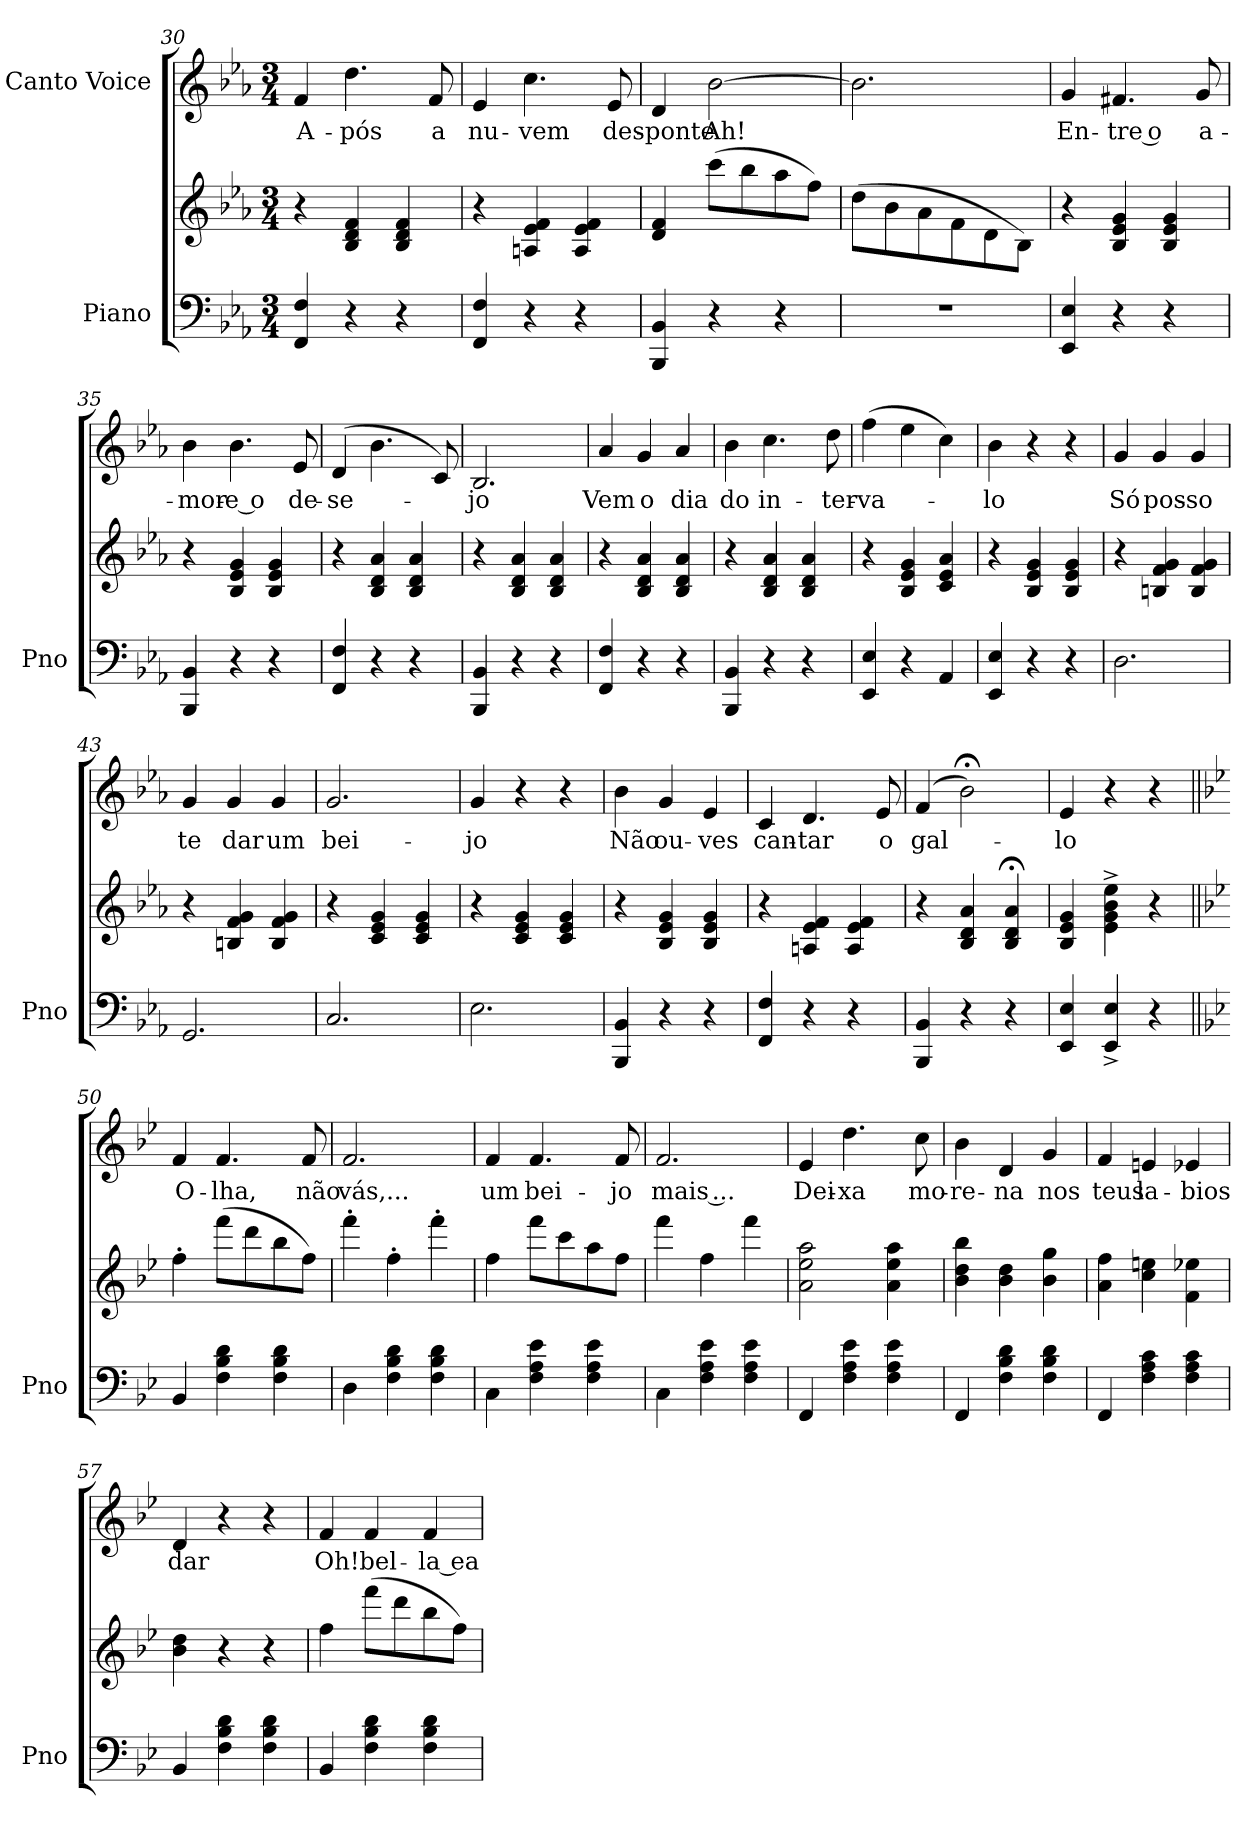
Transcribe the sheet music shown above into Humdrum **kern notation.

**kern	**kern	**kern	**text
*part2	*part2	*part1	*part1
*staff3	*staff2	*staff1	*staff1
*I"Piano	*	*I"Canto Voice	*
*I'Pno	*	*	*
*clefF4	*clefG2	*clefG2	*
*k[b-e-a-]	*k[b-e-a-]	*k[b-e-a-]	*
*M3/4	*M3/4	*M3/4	*
=30	=30	=30	=30
4FF/ 4F/	4r	4f/	A-
4r	4B-/ 4d/ 4f/	4.dd\	-pós
4r	4B-/ 4d/ 4f/	.	.
.	.	8f/	a
=31	=31	=31	=31
4FF/ 4F/	4r	4e-/	nu-
4r	4An/ 4e-/ 4f/	4.cc\	-vem
4r	4A/ 4e-/ 4f/	.	.
.	.	8e-/	des-
=32	=32	=32	=32
4BBB-/ 4BB-/	4d/ 4f/	4d/	-ponte
4r	(8ccc\L	[2b-\	Ah!
.	8bb-\	.	.
4r	8aa-\	.	.
.	8ff\J)	.	.
=33	=33	=33	=33
2.r	(8dd\L	2.b-\]	.
.	8b-\	.	.
.	8a-\	.	.
.	8f\	.	.
.	8d\	.	.
.	8B-\J)	.	.
=34	=34	=34	=34
4EE-/ 4E-/	4r	4g/	En-
4r	4B-/ 4e-/ 4g/	4.f#X/	tre o
4r	4B-/ 4e-/ 4g/	.	.
.	.	8g/	a-
=35	=35	=35	=35
4BBB-/ 4BB-/	4r	4b-\	-mor-
4r	4B-/ 4e-/ 4g/	4.b-\	e o
4r	4B-/ 4e-/ 4g/	.	.
.	.	8e-/	de-
=36	=36	=36	=36
4FF/ 4F/	4r	(<4d/	-se-
4r	4B-/ 4d/ 4a-/	4.b-\	.
4r	4B-/ 4d/ 4a-/	.	.
.	.	8c/)	.
=37	=37	=37	=37
4BBB-/ 4BB-/	4r	2.B-/	-jo
4r	4B-/ 4d/ 4a-/	.	.
4r	4B-/ 4d/ 4a-/	.	.
=38	=38	=38	=38
4FF/ 4F/	4r	4a-/	Vem
4r	4B-/ 4d/ 4a-/	4g/	o
4r	4B-/ 4d/ 4a-/	4a-/	dia
=39	=39	=39	=39
4BBB-/ 4BB-/	4r	4b-\	do
4r	4B-/ 4d/ 4a-/	4.cc\	in-
4r	4B-/ 4d/ 4a-/	.	.
.	.	8dd\	-ter-
=40	=40	=40	=40
4EE-/ 4E-/	4r	(4ff\	-va-
4r	4B-/ 4e-/ 4g/	4ee-\	.
4AA-/	4c/ 4e-/ 4a-/	4cc\)	.
=41	=41	=41	=41
4EE-/ 4E-/	4r	4b-\	-lo
4r	4B-/ 4e-/ 4g/	4r	.
4r	4B-/ 4e-/ 4g/	4r	.
=42	=42	=42	=42
2.D\	4r	4g/	Só
.	4Bn/ 4f/ 4g/	4g/	pos-
.	4B/ 4f/ 4g/	4g/	-so
=43	=43	=43	=43
2.GG/	4r	4g/	te
.	4Bn/ 4f/ 4g/	4g/	dar
.	4B/ 4f/ 4g/	4g/	um
=44	=44	=44	=44
2.C/	4r	2.g/	bei-
.	4c/ 4e-/ 4g/	.	.
.	4c/ 4e-/ 4g/	.	.
=45	=45	=45	=45
2.E-\	4r	4g/	-jo
.	4c/ 4e-/ 4g/	4r	.
.	4c/ 4e-/ 4g/	4r	.
=46	=46	=46	=46
4BBB-/ 4BB-/	4r	4b-\	Não
4r	4B-/ 4e-/ 4g/	4g/	ou-
4r	4B-/ 4e-/ 4g/	4e-/	-ves
=47	=47	=47	=47
4FF/ 4F/	4r	4c/	can-
4r	4An/ 4e-/ 4f/	4.d/	-tar
4r	4A/ 4e-/ 4f/	.	.
.	.	8e-/	o
=48	=48	=48	=48
4BBB-/ 4BB-/	4r	(4f/	gal-
4r	4B-/ 4d/ 4a-/	2b-;<\)	.
4r	4B-/;< 4d/;< 4a-/;<	.	.
=49	=49	=49	=49
4EE-/ 4E-/	4B-/ 4e-/ 4g/	4e-/	-lo
4EE-/^ 4E-/^	4e-\^> 4g\^> 4b-\^> 4ee-\^>	4r	.
4r	4r	4r	.
=50||	=50||	=50||	=50||
*k[b-e-]	*k[b-e-]	*k[b-e-]	*
4BB-/	4ff'\	4f/	O-
4F\ 4B-\ 4d\	(8fff\L	4.f/	-lha,
.	8ddd\	.	.
4F\ 4B-\ 4d\	8bb-\	.	.
.	8ff\J)	8f/	não
=51	=51	=51	=51
4D\	4fff'\	2.f/	vás,...
4F\ 4B-\ 4d\	4ff'\	.	.
4F\ 4B-\ 4d\	4fff'\	.	.
=52	=52	=52	=52
4C\	4ff\	4f/	um
4F\ 4A\ 4e-\	8fff\L	4.f/	bei-
.	8ccc\	.	.
4F\ 4A\ 4e-\	8aa\	.	.
.	8ff\J	8f/	-jo
=53	=53	=53	=53
4C\	4fff\	2.f/	mais ...
4F\ 4A\ 4e-\	4ff\	.	.
4F\ 4A\ 4e-\	4fff\	.	.
=54	=54	=54	=54
4FF/	2a\ 2ee-\ 2aa\	4e-/	Dei-
4F\ 4A\ 4e-\	.	4.dd\	-xa
4F\ 4A\ 4e-\	4a\ 4ee-\ 4aa\	.	.
.	.	8cc\	mo-
=55	=55	=55	=55
4FF/	4b-\ 4dd\ 4bb-\	4b-\	-re-
4F\ 4B-\ 4d\	4b-\ 4dd\	4d/	-na
4F\ 4B-\ 4d\	4b-\ 4gg\	4g/	nos
=56	=56	=56	=56
4FF/	4a\ 4ff\	4f/	teus
4F\ 4A\ 4c\	4cc\ 4een\	4en/	la-
4F\ 4A\ 4c\	4f\ 4ee-X\	4e-X/	-bios
=57	=57	=57	=57
4BB-/	4b-\ 4dd\	4d/	dar
4F\ 4B-\ 4d\	4r	4r	.
4F\ 4B-\ 4d\	4r	4r	.
=58	=58	=58	=58
4BB-/	4ff\	4f/	Oh!
4F\ 4B-\ 4d\	(8fff\L	4f/	bel-
.	8ddd\	.	.
4F\ 4B-\ 4d\	8bb-\	4f/	la ea
.	8ff\J)	.	.
=	=	=	=
*-	*-	*-	*-
